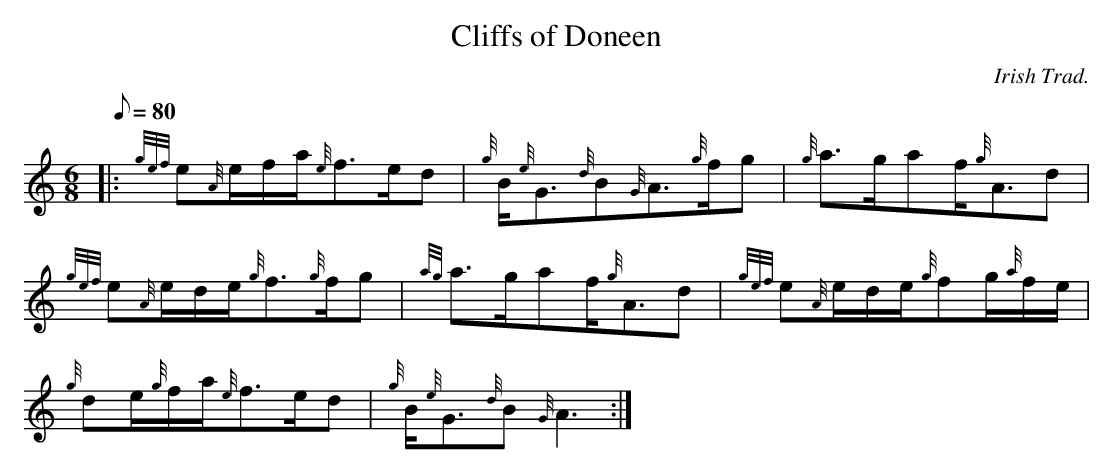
X:1
T:Cliffs of Doneen
M:6/8
L:1/8
Q:80
C:Irish Trad.
K:HP
|: {gef}e{A}e/2f/2a/2{e}f3/2e/2d|
{g}B/2{e}G3/2{d}B{G}A3/2{g}f/2g|
{g}a3/2g/2af/2{g}A3/2d|  !
{gef}e{A}e/2d/2e/2{g}f3/2{g}f/2g|
{ag}a3/2g/2af/2{g}A3/2d|
{gef}e{A}e/2d/2e/2{g}fg/2{a}f/2e/2|  !
{g}de/2{g}f/2a/2{e}f3/2e/2d|
{g}B/2{e}G3/2{d}B{G}A3:|
